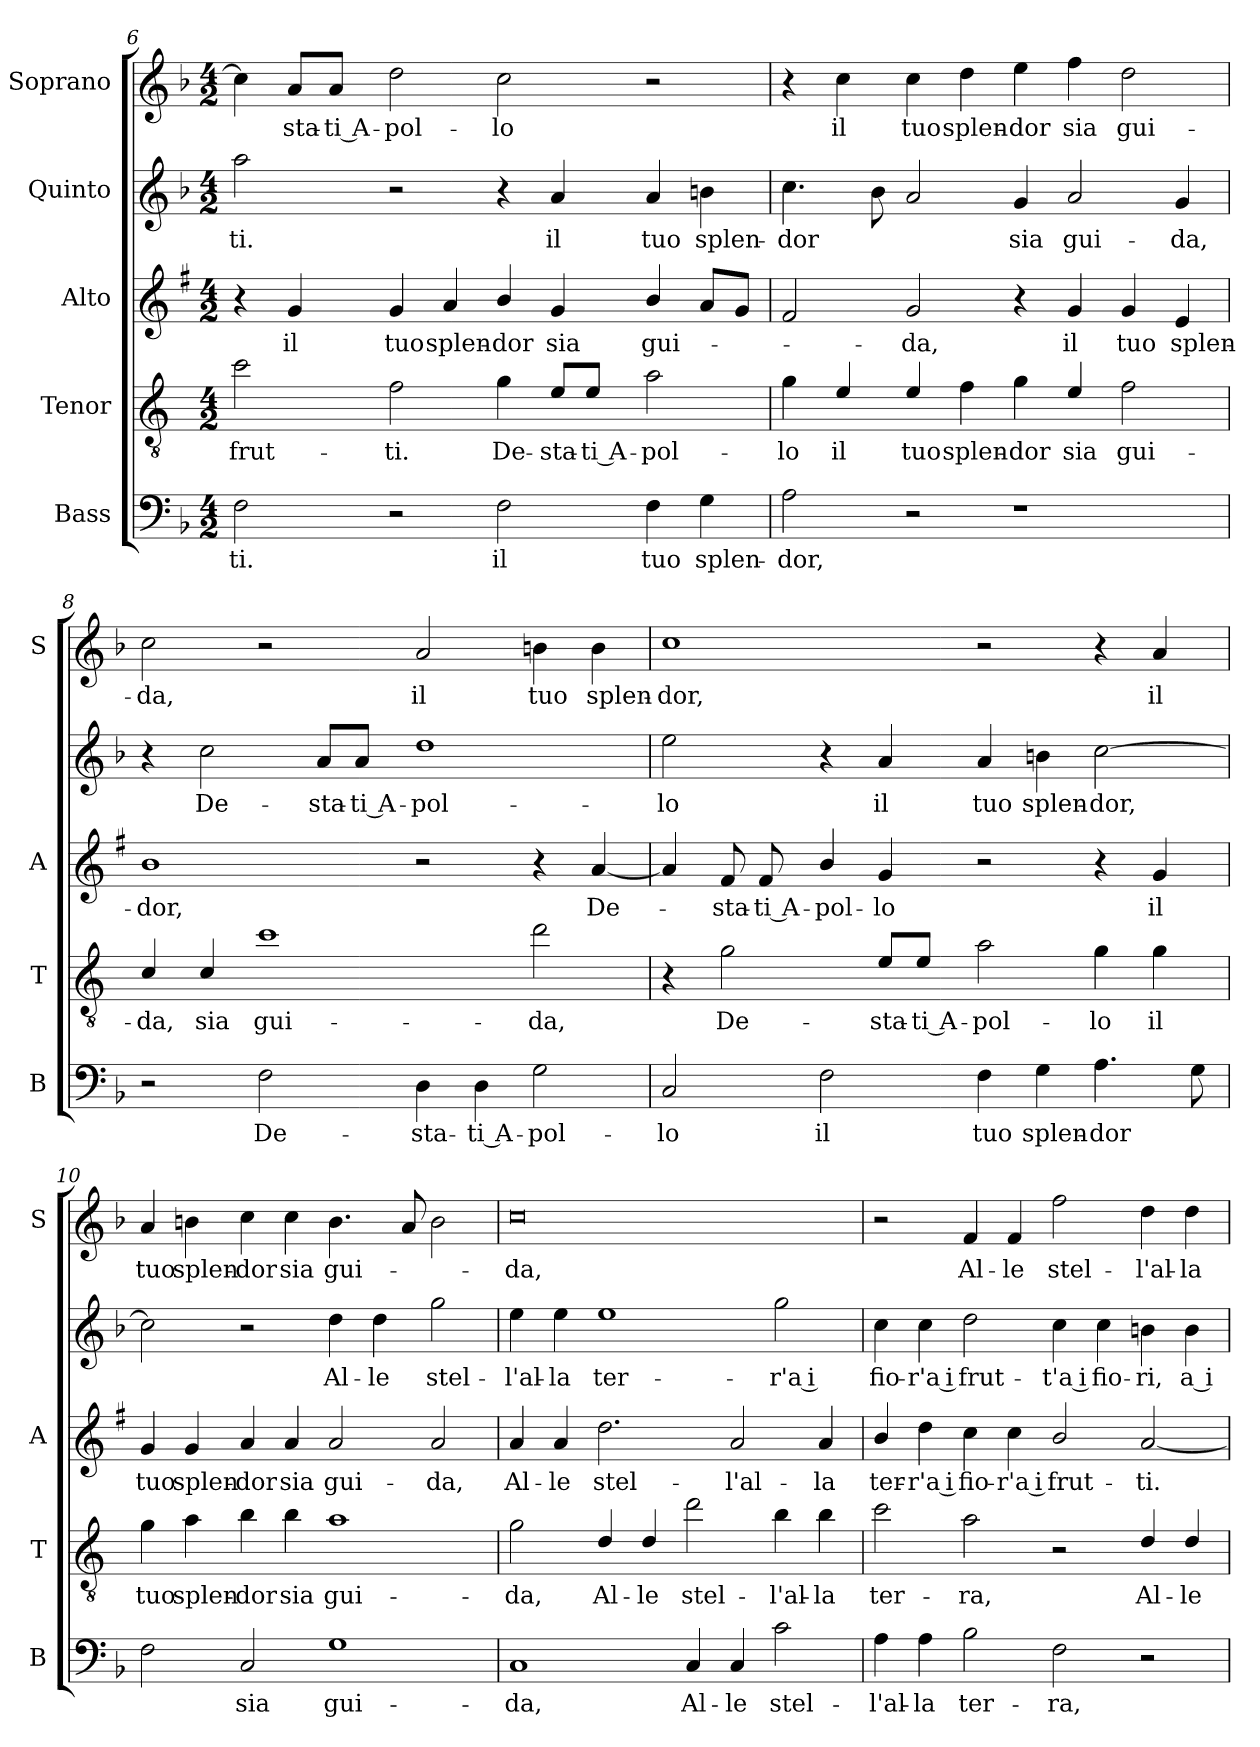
**kern	**text	**kern	**text	**kern	**text	**kern	**text	**kern	**text
*part5	*part5	*part4	*part4	*part3	*part3	*part2	*part2	*part1	*part1
*staff5	*staff5	*staff4	*staff4	*staff3	*staff3	*staff2	*staff2	*staff1	*staff1
*I"Bass	*	*I"Tenor	*	*I"Alto	*	*I"Quinto	*	*I"Soprano	*
*I'B	*	*I'T	*	*I'A	*	*	*	*I'S	*
*clefF4	*	*clefGv2	*	*clefG2	*	*clefG2	*	*clefG2	*
*	*	*ITrd4c7	*	*ITrd1c2	*	*	*	*	*
*k[b-]	*	*k[b-]	*	*k[b-]	*	*k[b-]	*	*k[b-]	*
*F:	*	*F:	*	*F:	*	*F:	*	*F:	*
*M4/2	*	*M4/2	*	*M4/2	*	*M4/2	*	*M4/2	*
=6	=6	=6	=6	=6	=6	=6	=6	=6	=6
!	!LO:LY:b	!	!LO:LY:b	!	!	!	!LO:LY:b	!	!
2F\	-ti.	2f\	frut-	4r	.	2aa\	-ti.	4cc\]	.
!	!	!	!	!	!LO:LY:b	!	!	!	!LO:LY:b
.	.	.	.	4f/	il	.	.	8a/L	-sta-
!	!	!	!	!	!	!	!	!	!LO:LY:b
.	.	.	.	.	.	.	.	8a/J	-ti A-
!	!	!	!LO:LY:b	!	!LO:LY:b	!	!	!	!LO:LY:b
2r	.	2B-\	-ti.	4f/	tuo	2r	.	2dd\	-pol-
!	!	!	!	!	!LO:LY:b	!	!	!	!
.	.	.	.	4g/	splen-	.	.	.	.
!	!LO:LY:b	!	!LO:LY:b	!	!LO:LY:b	!	!	!	!LO:LY:b
2F\	il	4c\	De-	4a/	-dor	4r	.	2cc\	-lo
!	!	!	!LO:LY:b	!	!LO:LY:b	!	!LO:LY:b	!	!
.	.	8A/L	-sta-	4f/	sia	4a/	il	.	.
!	!	!	!LO:LY:b	!	!	!	!	!	!
.	.	8A/J	-ti A-	.	.	.	.	.	.
!	!LO:LY:b	!	!LO:LY:b	!	!LO:LY:b	!	!LO:LY:b	!	!
4F\	tuo	2d\	-pol-	4a/	gui-	4a/	tuo	2r	.
!	!LO:LY:b	!	!	!	!	!	!LO:LY:b	!	!
4G\	splen-	.	.	8g/L	.	4bn\	splen-	.	.
.	.	.	.	8f/J	.	.	.	.	.
!!LO:PB:g=z
=7	=7	=7	=7	=7	=7	=7	=7	=7	=7
!	!LO:LY:b	!	!LO:LY:b	!	!	!	!LO:LY:b	!	!
2A\	-dor,	4c\	-lo	2e/	.	4.cc\	-dor	4r	.
!	!	!	!LO:LY:b	!	!	!	!	!	!LO:LY:b
.	.	4A/	il	.	.	.	.	4cc\	il
.	.	.	.	.	.	8b-\	.	.	.
!	!	!	!LO:LY:b	!	!LO:LY:b	!	!	!	!LO:LY:b
2r	.	4A/	tuo	2f/	-da,	2a/	.	4cc\	tuo
!	!	!	!LO:LY:b	!	!	!	!	!	!LO:LY:b
.	.	4B-\	splen-	.	.	.	.	4dd\	splen-
!	!	!	!LO:LY:b	!	!	!	!LO:LY:b	!	!LO:LY:b
1r	.	4c\	-dor	4r	.	4g/	sia	4ee\	-dor
!	!	!	!LO:LY:b	!	!LO:LY:b	!	!LO:LY:b	!	!LO:LY:b
.	.	4A/	sia	4f/	il	2a/	gui-	4ff\	sia
!	!	!	!LO:LY:b	!	!LO:LY:b	!	!	!	!LO:LY:b
.	.	2B-\	gui-	4f/	tuo	.	.	2dd\	gui-
!	!	!	!	!	!LO:LY:b	!	!LO:LY:b	!	!
.	.	.	.	4d/	splen-	4g/	-da,	.	.
=8	=8	=8	=8	=8	=8	=8	=8	=8	=8
!	!	!	!LO:LY:b	!	!LO:LY:b	!	!	!	!LO:LY:b
2r	.	4F/	-da,	1a	-dor,	4r	.	2cc\	-da,
!	!	!	!LO:LY:b	!	!	!	!LO:LY:b	!	!
.	.	4F/	sia	.	.	2cc\	De-	.	.
!	!LO:LY:b	!	!LO:LY:b	!	!	!	!	!	!
2F\	De-	1f	gui-	.	.	.	.	2r	.
!	!	!	!	!	!	!	!LO:LY:b	!	!
.	.	.	.	.	.	8a/L	-sta-	.	.
!	!	!	!	!	!	!	!LO:LY:b	!	!
.	.	.	.	.	.	8a/J	-ti A-	.	.
!	!LO:LY:b	!	!	!	!	!	!LO:LY:b	!	!LO:LY:b
4D\	-sta-	.	.	2r	.	1dd	-pol-	2a/	il
!	!LO:LY:b	!	!	!	!	!	!	!	!
4D\	-ti A-	.	.	.	.	.	.	.	.
!	!LO:LY:b	!	!LO:LY:b	!	!	!	!	!	!LO:LY:b
2G\	-pol-	2g\	-da,	4r	.	.	.	4bn\	tuo
!	!	!	!	!	!LO:LY:b	!	!	!	!LO:LY:b
.	.	.	.	[4g/	De-	.	.	4b\	splen-
=9	=9	=9	=9	=9	=9	=9	=9	=9	=9
!	!LO:LY:b	!	!	!	!	!	!LO:LY:b	!	!LO:LY:b
2C/	-lo	4r	.	4g/]	.	2ee\	-lo	1cc	-dor,
!	!	!	!LO:LY:b	!	!LO:LY:b	!	!	!	!
.	.	2c\	De-	8e/	-sta-	.	.	.	.
!	!	!	!	!	!LO:LY:b	!	!	!	!
.	.	.	.	8e/	-ti A-	.	.	.	.
!	!LO:LY:b	!	!	!	!LO:LY:b	!	!	!	!
2F\	il	.	.	4a/	-pol-	4r	.	.	.
!	!	!	!LO:LY:b	!	!LO:LY:b	!	!LO:LY:b	!	!
.	.	8A/L	-sta-	4f/	-lo	4a/	il	.	.
!	!	!	!LO:LY:b	!	!	!	!	!	!
.	.	8A/J	-ti A-	.	.	.	.	.	.
!	!LO:LY:b	!	!LO:LY:b	!	!	!	!LO:LY:b	!	!
4F\	tuo	2d\	-pol-	2r	.	4a/	tuo	2r	.
!	!LO:LY:b	!	!	!	!	!	!LO:LY:b	!	!
4G\	splen-	.	.	.	.	4bn\	splen-	.	.
!	!LO:LY:b	!	!LO:LY:b	!	!	!	!LO:LY:b	!	!
4.A\	-dor	4c\	-lo	4r	.	[2cc\	-dor,	4r	.
!	!	!	!LO:LY:b	!	!LO:LY:b	!	!	!	!LO:LY:b
.	.	4c\	il	4f/	il	.	.	4a/	il
8G\	.	.	.	.	.	.	.	.	.
!!LO:LB:g=z
=10	=10	=10	=10	=10	=10	=10	=10	=10	=10
!	!	!	!LO:LY:b	!	!LO:LY:b	!	!	!	!LO:LY:b
2F\	.	4c\	tuo	4f/	tuo	2cc\]	.	4a/	tuo
!	!	!	!LO:LY:b	!	!LO:LY:b	!	!	!	!LO:LY:b
.	.	4d\	splen-	4f/	splen-	.	.	4bn\	splen-
!	!LO:LY:b	!	!LO:LY:b	!	!LO:LY:b	!	!	!	!LO:LY:b
2C/	sia	4e\	-dor	4g/	-dor	2r	.	4cc\	-dor
!	!	!	!LO:LY:b	!	!LO:LY:b	!	!	!	!LO:LY:b
.	.	4e\	sia	4g/	sia	.	.	4cc\	sia
!	!LO:LY:b	!	!LO:LY:b	!	!LO:LY:b	!	!LO:LY:b	!	!LO:LY:b
1G	gui-	1d	gui-	2g/	gui-	4dd\	Al-	4.b\	gui-
!	!	!	!	!	!	!	!LO:LY:b	!	!
.	.	.	.	.	.	4dd\	-le	.	.
.	.	.	.	.	.	.	.	8a/	.
!	!	!	!	!	!LO:LY:b	!	!LO:LY:b	!	!
.	.	.	.	2g/	-da,	2gg\	stel-	2b\	.
=11	=11	=11	=11	=11	=11	=11	=11	=11	=11
!	!LO:LY:b	!	!LO:LY:b	!	!LO:LY:b	!	!LO:LY:b	!	!LO:LY:b
1C	-da,	2c\	-da,	4g/	Al-	4ee\	-l'al-	0cc	-da,
!	!	!	!	!	!LO:LY:b	!	!LO:LY:b	!	!
.	.	.	.	4g/	-le	4ee\	-la	.	.
!	!	!	!LO:LY:b	!	!LO:LY:b	!	!LO:LY:b	!	!
.	.	4G/	Al-	2.cc\	stel-	1ee	ter-	.	.
!	!	!	!LO:LY:b	!	!	!	!	!	!
.	.	4G/	-le	.	.	.	.	.	.
!	!LO:LY:b	!	!LO:LY:b	!	!	!	!	!	!
4C/	Al-	2g\	stel-	.	.	.	.	.	.
!	!LO:LY:b	!	!	!	!LO:LY:b	!	!	!	!
4C/	-le	.	.	2g/	-l'al-	.	.	.	.
!	!LO:LY:b	!	!LO:LY:b	!	!	!	!LO:LY:b	!	!
2c\	stel-	4e\	-l'al-	.	.	2gg\	-r'a i	.	.
!	!	!	!LO:LY:b	!	!LO:LY:b	!	!	!	!
.	.	4e\	-la	4g/	-la	.	.	.	.
=12	=12	=12	=12	=12	=12	=12	=12	=12	=12
!	!LO:LY:b	!	!LO:LY:b	!	!LO:LY:b	!	!LO:LY:b	!	!
4A\	-l'al-	2f\	ter-	4a/	ter-	4cc\	fio-	2r	.
!	!LO:LY:b	!	!	!	!LO:LY:b	!	!LO:LY:b	!	!
4A\	-la	.	.	4cc\	-r'a i	4cc\	-r'a i	.	.
!	!LO:LY:b	!	!LO:LY:b	!	!LO:LY:b	!	!LO:LY:b	!	!LO:LY:b
2B-\	ter-	2d\	-ra,	4b-\	fio-	2dd\	frut-	4f/	Al-
!	!	!	!	!	!LO:LY:b	!	!	!	!LO:LY:b
.	.	.	.	4b-\	-r'a i	.	.	4f/	-le
!	!LO:LY:b	!	!	!	!LO:LY:b	!	!LO:LY:b	!	!LO:LY:b
2F\	-ra,	2r	.	2a/	frut-	4cc\	-t'a i	2ff\	stel-
!	!	!	!	!	!	!	!LO:LY:b	!	!
.	.	.	.	.	.	4cc\	fio-	.	.
!	!	!	!LO:LY:b	!	!LO:LY:b	!	!LO:LY:b	!	!LO:LY:b
2r	.	4G/	Al-	[2g/	-ti.	4bn\	-ri,	4dd\	-l'al-
!	!	!	!LO:LY:b	!	!	!	!LO:LY:b	!	!LO:LY:b
.	.	4G/	-le	.	.	4b\	a i	4dd\	-la
=	=	=	=	=	=	=	=	=	=
*-	*-	*-	*-	*-	*-	*-	*-	*-	*-
